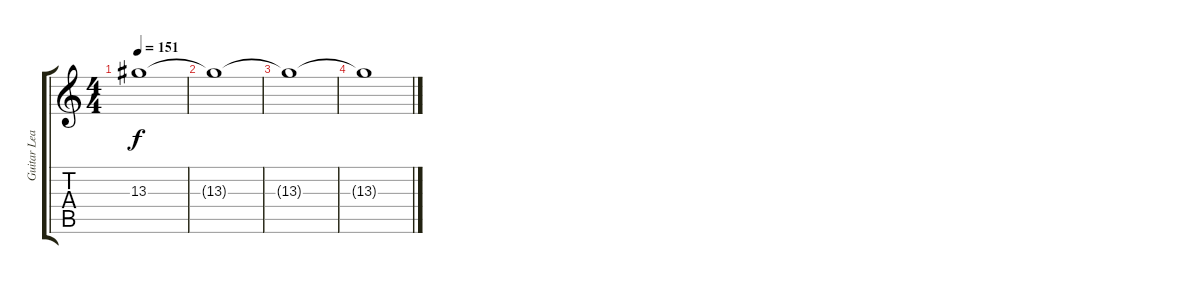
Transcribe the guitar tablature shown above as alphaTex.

\track ("Guitar Lead" "Guitar Lea") {instrument distortionguitar}
\staff {score tabs}
\tuning (E4 B3 G3 D3 A2 E2) {hide}
\ts (4 4)
\tempo 151
\clef g2
\ks c
13.3{t}.1{dy f} |
13.3{t}.1 |
13.3{t}.1 |
13.3{t}.1
